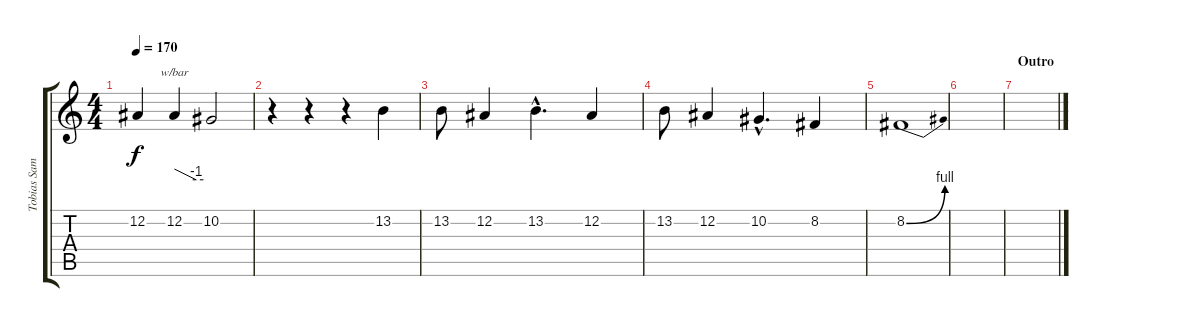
\track ("Tobias Sammet" "Tobias Sam") {instrument lead1square}
\staff {score tabs}
\tuning (Eb4 Bb3 Gb3 Db3 Ab2 Eb2) {hide}
\ts (4 4)
\tempo 170
\clef g2
\ks c
12.2.4{dy f} 12.2.4{tbe (custom default 0 0 45 -4 60 -4)} 10.2.2 |
r.4 r.4 r.4 13.2.4 |
13.2.8 12.2.4 13.2{hac}.4{d} 12.2.4 |
13.2.8 12.2.4 10.2{hac}.4{d} 8.2.4 |
8.2{be (bend 0 0 60 4)}.1 |
|
\section ("" "Outro")
